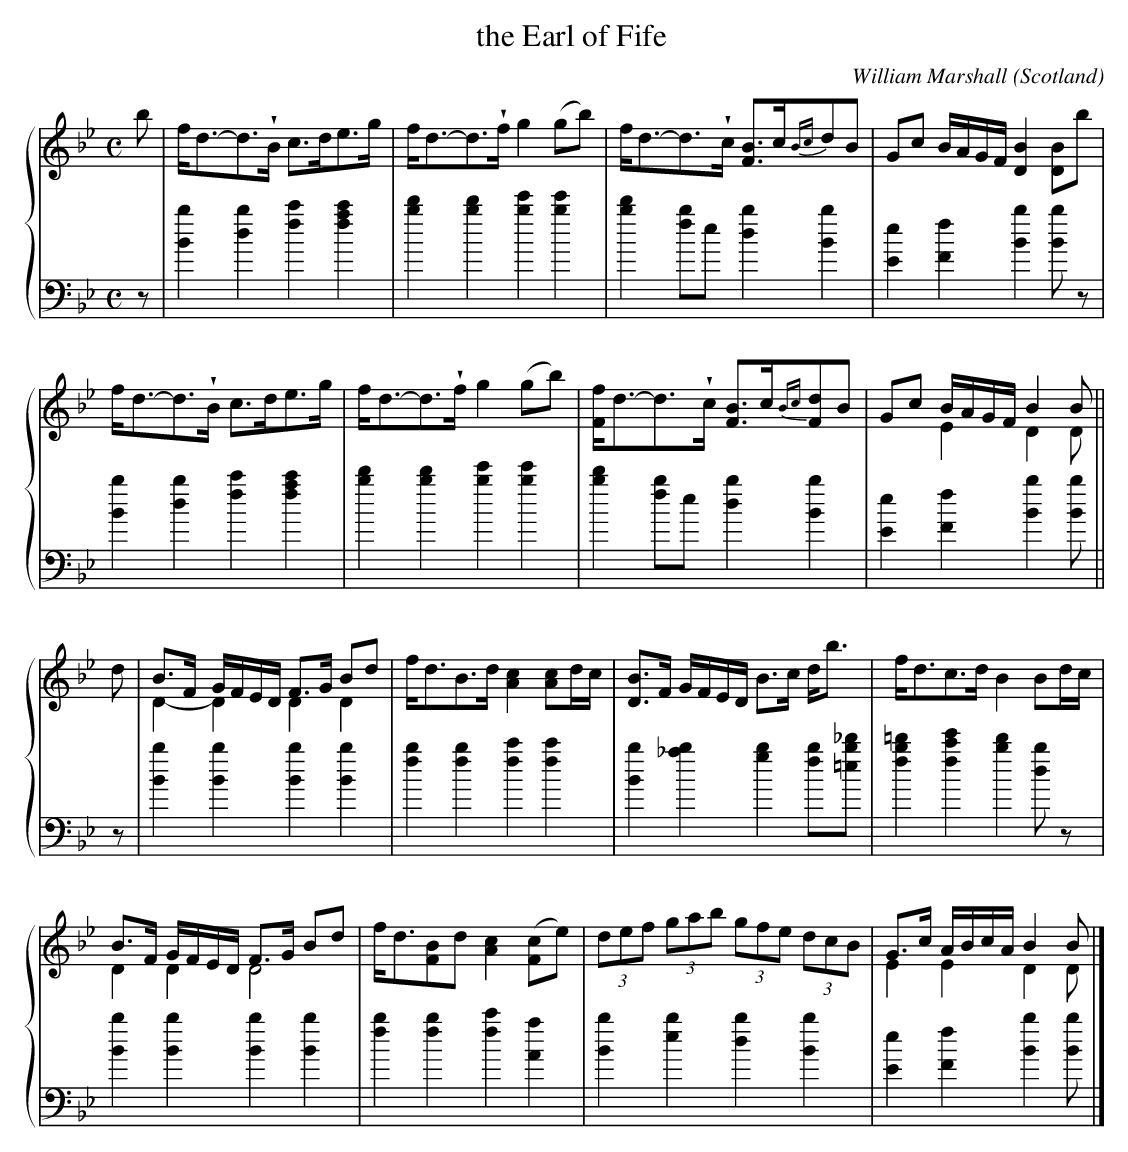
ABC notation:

X:1
T:the Earl of Fife
C:William Marshall
L:1/8
M:C
O:Scotland
K:Bb
%%staves {1 2}
V:1
b | \
f<d-d>!wedge!B     c>de>g         | f<d-d>!wedge!f  g2   (gb)  | \
f<d-d>!wedge!c    [FB]>c{Bc}dB    | Gc B/A/G/F/    [DB]2 [DB]b |
f<d-d>!wedge!B     c>de>g         | f<d-d>!wedge!f  g2   (gb)  | \
[Ff]<d-d>!wedge!c [FB]>c{Bc}[Fd]B | Gc B/A/G/F/     B2 B     & x2 E2 D2 D ||
d | \
B>F    G/F/E/D/ F>G Bd & D2-D2D2D2 | f<dB>d   [Ac]2    [Ac]d/c/ | \
[DB]>F G/F/E/D/ B>c d<b            | f<dc>d   B2       Bd/c/    |
B>F    G/F/E/D/ F>G Bd & D2D2D4    | f<d[FB]d [Ac]2    ([Fc]e)  | \
(3def (3gab (3gfe (3dcB            | G>c      A/B/c/A/ B2 B & E2E2D2D |]
V:2 clef=bass
L:1/4
z/ | \
[Bb]  [db]    [fc'] [fac'] | [bd'] [bd'] [be'] [be']   | \
[bd'] [fb]/e/ [db]  [Bb]   | [Ee]  [Ff]  [Bb]  [Bb]/z/ | \
[Bb]  [db]    [fc'] [fac'] | [bd'] [bd'] [be'] [be']   | \
[bd'] [fb]/e/ [db]  [Bb]   | [Ee]  [Ff]  [Bb]  [Bb]/   || \
z/ | \
[Bb] [Bb]  [Bb] [Bb]           | [fb]    [fb]    [fc'] [fc']   | \
[Bb] [_ab] [gb] [fb]/[=eb_d']/ | [fb=d'] [fc'e'] [bd'] [bd]/z/ | \
[Bb] [Bb]  [Bb] [Bb]           | [fb]    [fb]    [fc'] [Aa]    | \
[Bb] [eb]  [db] [Bb]           | [Ee]    [Ff]    [Bb]  [Bb]/   |]
